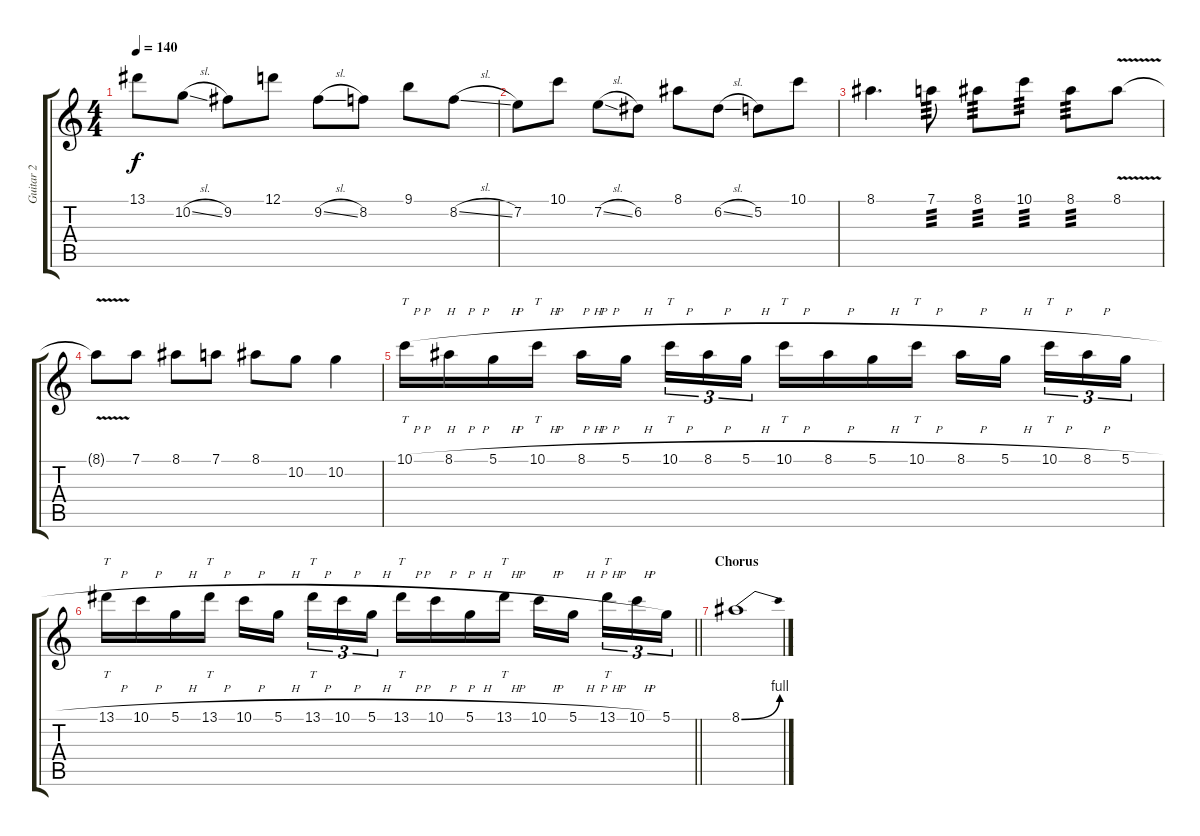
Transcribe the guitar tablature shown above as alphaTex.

\track ("Guitar 2" "Guitar 2") {instrument distortionguitar}
\staff {score tabs}
\tuning (D4 A3 F3 C3 G2 C2) {hide}
\ts (4 4)
\tempo 140
\clef g2
\ks c
13.1.8{dy f} 10.2{sl}.8 9.2.8 12.1.8 9.2{sl}.8 8.2.8 9.1.8 8.2{sl}.8 |
7.2.8 10.1.8 7.2{sl}.8 6.2.8 8.1.8 6.2{sl}.8 5.2.8 10.1.8 |
8.1.4{d} 7.1.8{tp 3} 8.1.8{tp 3} 10.1.8{tp 3} 8.1.8{tp 3} 8.1{v}.8 |
8.1{t}.8 7.1.8 8.1.8 7.1.8 8.1.8 10.2.8 10.2.4 |
10.1{h}.16{tt} 8.1{h}.16 5.1{h}.16 10.1{h}.16{tt} 8.1{h}.16 5.1{h}.16{beam splitsecondary} 10.1{h}.16{tt tu (3 2)} 8.1{h}.16{tu (3 2)} 5.1{h}.16{tu (3 2)} 10.1{h}.16{tt} 8.1{h}.16 5.1{h}.16 10.1{h}.16{tt} 8.1{h}.16 5.1{h}.16{beam splitsecondary} 10.1{h}.16{tt tu (3 2)} 8.1{h}.16{tu (3 2)} 5.1{h}.16{tu (3 2)} |
\barLineRight lightlight
13.1{h}.16{tt} 10.1{h}.16 5.1{h}.16 13.1{h}.16{tt} 10.1{h}.16 5.1{h}.16{beam splitsecondary} 13.1{h}.16{tt tu (3 2)} 10.1{h}.16{tu (3 2)} 5.1{h}.16{tu (3 2)} 13.1{h}.16{tt} 10.1{h}.16 5.1{h}.16 13.1{h}.16{tt} 10.1{h}.16 5.1{h}.16{beam splitsecondary} 13.1{h}.16{tt tu (3 2)} 10.1{h}.16{tu (3 2)} 5.1.16{tu (3 2)} |
\section ("" "Chorus")
8.1{be (bend 0 0 60 4)}.1
